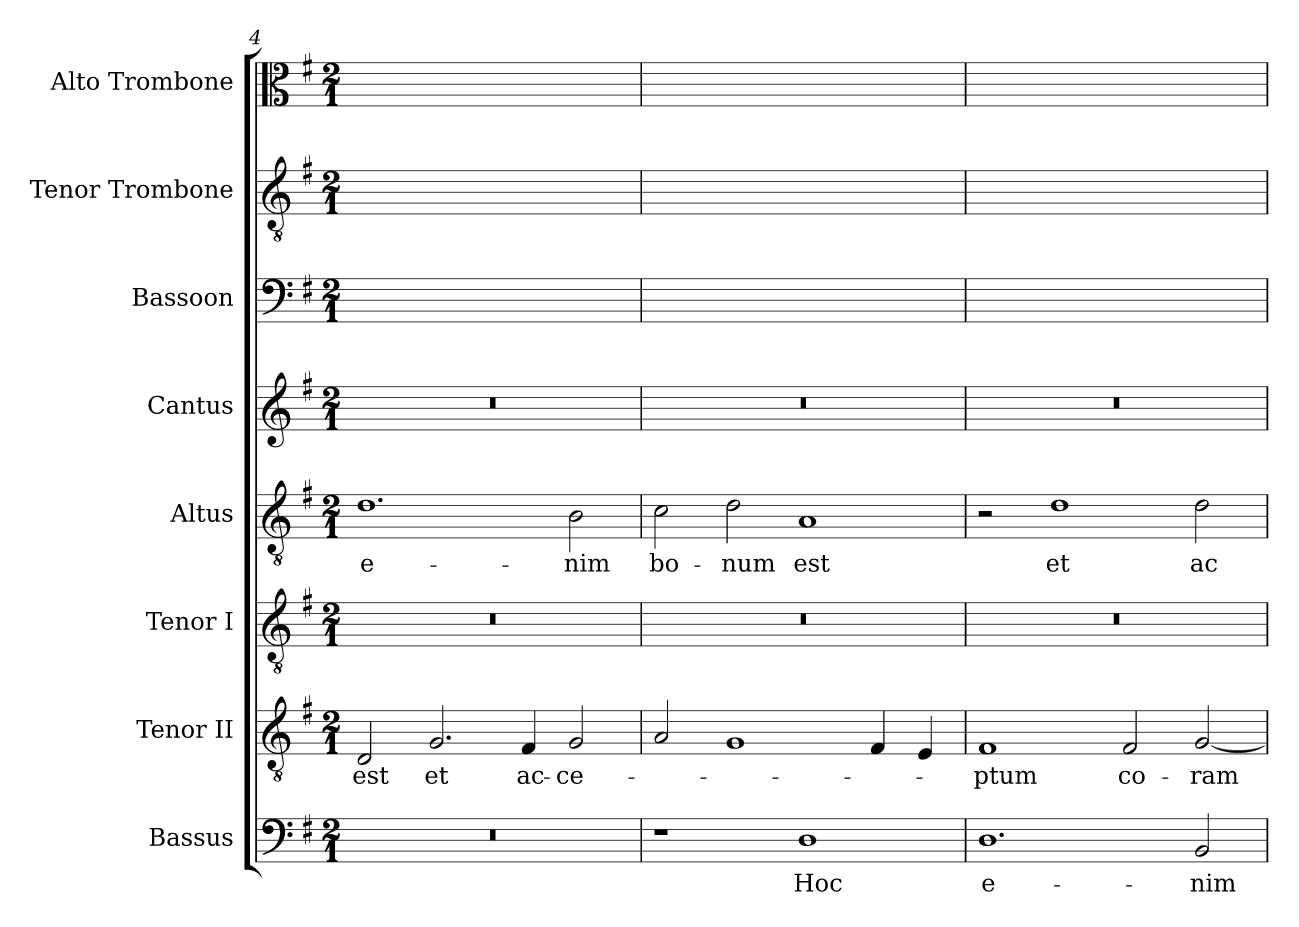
**kern	**text	**kern	**text	**kern	**kern	**text	**kern	**kern	**text	**kern	**kern
*part8	*part8	*part7	*part7	*part6	*part5	*part5	*part4	*part3	*part3	*part2	*part1
*staff8	*staff8	*staff7	*staff7	*staff6	*staff5	*staff5	*staff4	*staff3	*staff3	*staff2	*staff1
*I"Bassus	*	*I"Tenor II	*	*I"Tenor I	*I"Altus	*	*I"Cantus	*I"Bassoon	*	*I"Tenor Trombone	*I"Alto Trombone
*I'B.	*	*I'T.	*	*I'T.	*I'A.	*	*I'C.	*I'Bsn.	*	*I'Tbn.	*I'A. Tbn.
*clefF4	*	*clefGv2	*	*clefGv2	*clefGv2	*	*clefG2	*clefF4	*	*clefGv2	*clefC3
*	*	*ITrd7c12	*	*ITrd7c12	*ITrd7c12	*	*	*	*	*	*
*k[f#]	*	*k[f#]	*	*k[f#]	*k[f#]	*	*k[f#]	*k[f#]	*	*k[f#]	*k[f#]
*G:	*	*G:	*	*G:	*G:	*	*G:	*G:	*	*G:	*G:
*M2/1	*	*M2/1	*	*M2/1	*M2/1	*	*M2/1	*M2/1	*	*M2/1	*M2/1
=4	=4	=4	=4	=4	=4	=4	=4	=4	=4	=4	=4
!LO:N:vis=1	!	!	!LO:LY:b	!LO:N:vis=1	!	!LO:LY:b	!LO:N:vis=1	!	!	!	!
0r	.	2DD/	est	0r	1.D	e-	0r	0ryy	.	0ryy	0ryy
!	!	!	!LO:LY:b	!	!	!	!	!	!	!	!
.	.	2.GG/	et	.	.	.	.	.	.	.	.
!	!	!	!LO:LY:b	!	!	!	!	!	!	!	!
.	.	4FF#/	ac-	.	.	.	.	.	.	.	.
!	!	!	!LO:LY:b	!	!	!LO:LY:b	!	!	!	!	!
.	.	2GG/	-ce-	.	2BB\	-nim	.	.	.	.	.
=5	=5	=5	=5	=5	=5	=5	=5	=5	=5	=5	=5
!	!	!	!	!LO:N:vis=1	!	!LO:LY:b	!LO:N:vis=1	!	!	!	!
1r	.	2AA/	.	0r	2C\	bo-	0r	1ryy	.	0ryy	0ryy
!	!	!	!	!	!	!LO:LY:b	!	!	!	!	!
.	.	1GG	.	.	2D\	-num	.	.	.	.	.
!	!LO:LY:b	!	!	!	!	!LO:LY:b	!	!	!	!	!
1D	Hoc	.	.	.	1AA	est	.	1Dyy	Hoc	.	.
.	.	4FF#/	.	.	.	.	.	.	.	.	.
.	.	4EE/	.	.	.	.	.	.	.	.	.
!!LO:LB:g=z
=6	=6	=6	=6	=6	=6	=6	=6	=6	=6	=6	=6
!	!LO:LY:b	!	!LO:LY:b	!LO:N:vis=1	!	!	!LO:N:vis=1	!	!	!	!
1.D	e-	1FF#	-ptum	0r	2r	.	0r	1.Dyy	e-	0ryy	0ryy
!	!	!	!	!	!	!LO:LY:b	!	!	!	!	!
.	.	.	.	.	1D	et	.	.	.	.	.
!	!	!	!LO:LY:b	!	!	!	!	!	!	!	!
.	.	2FF#/	co-	.	.	.	.	.	.	.	.
!	!LO:LY:b	!	!LO:LY:b	!	!	!LO:LY:b	!	!	!	!	!
2BB/	-nim	[<2GG/	-ram	.	2D\	ac-	.	2BB/yy	-nim	.	.
=	=	=	=	=	=	=	=	=	=	=	=
*-	*-	*-	*-	*-	*-	*-	*-	*-	*-	*-	*-
